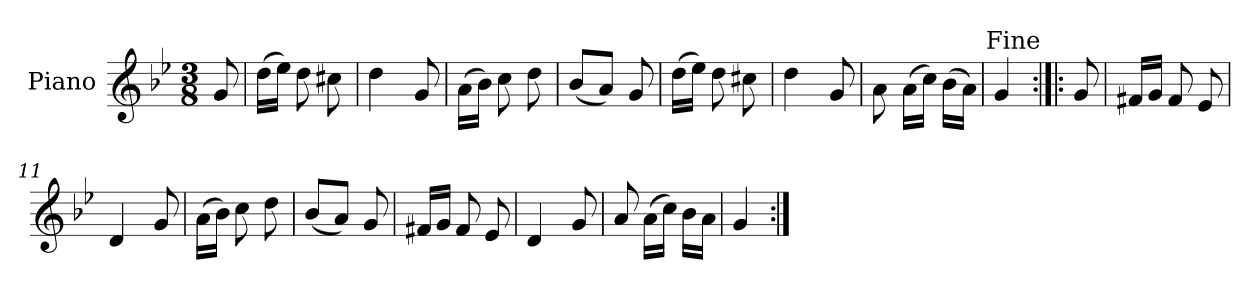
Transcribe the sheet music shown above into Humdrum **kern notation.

**kern
*part1
*staff1
*I"Piano
*I'Pno.
*clefG2
*k[b-e-]
*M3/8
=
8g/
=1
(>16dd\LL
16ee-\JJ)
8dd\
8cc#X\
=2
4dd\
8g/
=3
(>16a\LL
16b-\JJ)
8cc\
8dd\
=4
(<8b-/L
8a/J)
8g/
=5
(>16dd\LL
16ee-\JJ)
8dd\
8cc#X\
!!LO:LB:g=z
=6
4dd\
8g/
=7
8a\
(>16a\LL
16cc\JJ)
(>16b-\LL
16a\JJ)
=8
4g/
!LO:TX:a:rj:t=Fine
=9:|!|:
8g/
=10
16f#X/LL
16g/JJ
8f#/
8e-/
=11
4d/
8g/
=12
(>16a\LL
16b-\JJ)
8cc\
8dd\
!!LO:LB:g=z
=13
(<8b-/L
8a/J)
8g/
=14
16f#X/LL
16g/JJ
8f#/
8e-/
=15
4d/
8g/
=16
8a/
(>16a\LL
16cc\JJ)
16b-\LL
16a\JJ
=17
4g/
=:|!
*-
